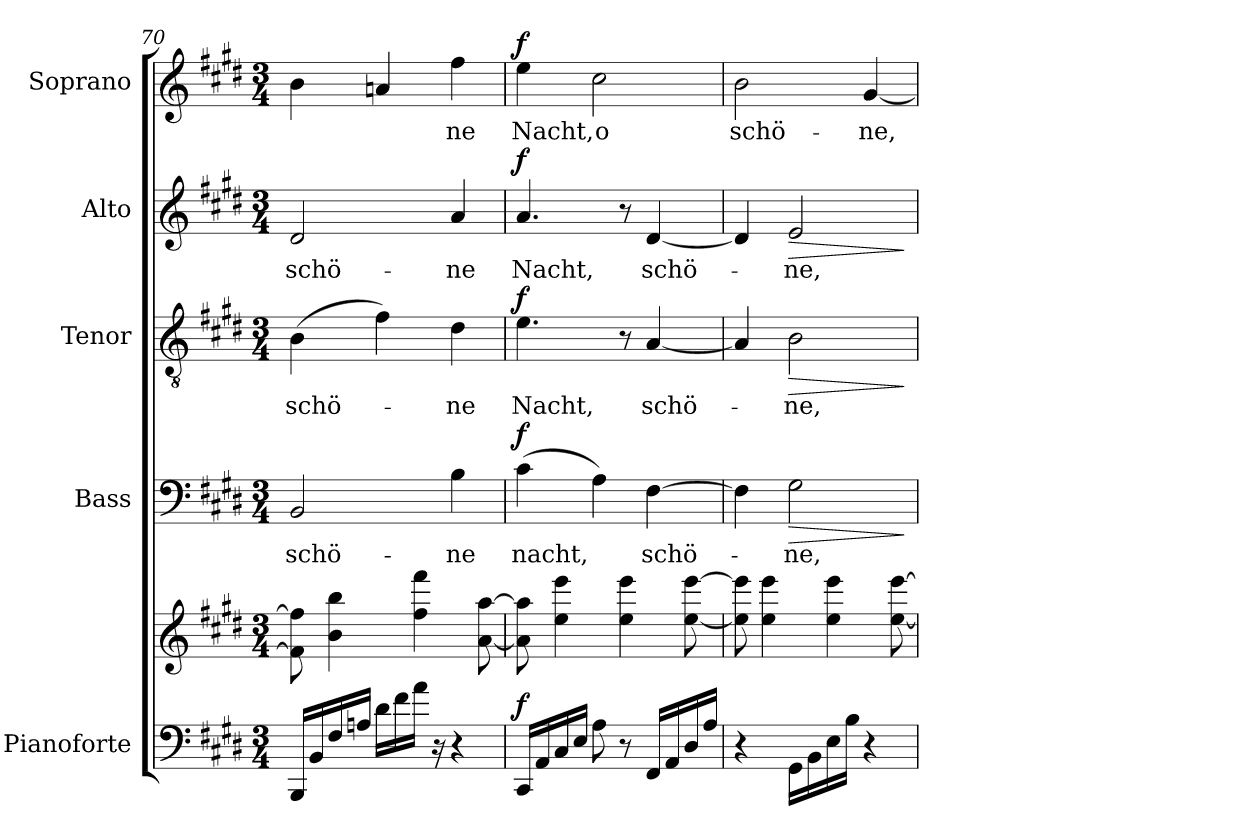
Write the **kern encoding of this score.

**kern	**kern	**dynam	**kern	**text	**dynam	**kern	**text	**dynam	**kern	**text	**dynam	**kern	**text	**dynam
*part5	*part5	*part5	*part4	*part4	*part4	*part3	*part3	*part3	*part2	*part2	*part2	*part1	*part1	*part1
*staff6	*staff5	*staff5/6	*staff4	*staff4	*staff4	*staff3	*staff3	*staff3	*staff2	*staff2	*staff2	*staff1	*staff1	*staff1
*I"Pianoforte	*	*	*I"Bass	*	*	*I"Tenor	*	*	*I"Alto	*	*	*I"Soprano	*	*
*I'Pno	*	*	*	*	*	*	*	*	*	*	*	*	*	*
*clefF4	*clefG2	*	*clefF4	*	*	*clefGv2	*	*	*clefG2	*	*	*clefG2	*	*
*k[f#c#g#d#]	*k[f#c#g#d#]	*	*k[f#c#g#d#]	*	*	*k[f#c#g#d#]	*	*	*k[f#c#g#d#]	*	*	*k[f#c#g#d#]	*	*
*M3/4	*M3/4	*	*M3/4	*	*	*M3/4	*	*	*M3/4	*	*	*M3/4	*	*
=70	=70	=70	=70	=70	=70	=70	=70	=70	=70	=70	=70	=70	=70	=70
!	!	!	!	!LO:LY:b	!	!	!LO:LY:b	!	!	!LO:LY:b	!	!	!	!
16BBB/LL	8f#\] 8ff#\]	.	2BB/	schö-	.	(4B\	schö-	.	2d#/	schö-	.	4b\	.	.
16BB/	.	.	.	.	.	.	.	.	.	.	.	.	.	.
16F#/	4b\ 4bb\	.	.	.	.	.	.	.	.	.	.	.	.	.
16An/JJ	.	.	.	.	.	.	.	.	.	.	.	.	.	.
16d#\LL	.	.	.	.	.	4f#\)	.	.	.	.	.	4an/	.	.
16f#\	.	.	.	.	.	.	.	.	.	.	.	.	.	.
16a\JJ	4ff#\ 4fff#\	.	.	.	.	.	.	.	.	.	.	.	.	.
16r	.	.	.	.	.	.	.	.	.	.	.	.	.	.
!	!	!	!	!LO:LY:b	!	!	!LO:LY:b	!	!	!LO:LY:b	!	!	!LO:LY:b	!
4r	.	.	4B\	-ne	.	4d#\	-ne	.	4a/	-ne	.	4ff#\	-ne	.
.	[8a\ [8aa\	.	.	.	.	.	.	.	.	.	.	.	.	.
=71	=71	=71	=71	=71	=71	=71	=71	=71	=71	=71	=71	=71	=71	=71
!	!	!LO:DY:a=2	!	!LO:LY:b	!LO:DY:a	!	!LO:LY:b	!LO:DY:a	!	!LO:LY:b	!LO:DY:a	!	!LO:LY:b	!LO:DY:a
16CC#/LL	8a\] 8aa\]	f	(4c#\	nacht,	f	4.e\	Nacht,	f	4.a/	Nacht,	f	4ee\	Nacht,	f
16AA/	.	.	.	.	.	.	.	.	.	.	.	.	.	.
16C#/	4ee\ 4eee\	.	.	.	.	.	.	.	.	.	.	.	.	.
16E/JJ	.	.	.	.	.	.	.	.	.	.	.	.	.	.
!	!	!	!	!	!	!	!	!	!	!	!	!	!LO:LY:b	!
8A\	.	.	4A\)	.	.	.	.	.	.	.	.	2cc#\	o	.
8r	4ee\ 4eee\	.	.	.	.	8r	.	.	8r	.	.	.	.	.
!	!	!	!	!LO:LY:b	!	!	!LO:LY:b	!	!	!LO:LY:b	!	!	!	!
16FF#/LL	.	.	[4F#\	schö-	.	[4A/	schö-	.	[4d#/	schö-	.	.	.	.
16AA/	.	.	.	.	.	.	.	.	.	.	.	.	.	.
16D#/	[8ee\ [8eee\	.	.	.	.	.	.	.	.	.	.	.	.	.
16A/JJ	.	.	.	.	.	.	.	.	.	.	.	.	.	.
!!LO:LB:g=z
=72	=72	=72	=72	=72	=72	=72	=72	=72	=72	=72	=72	=72	=72	=72
!	!	!	!	!	!	!	!	!	!	!	!	!	!LO:LY:b	!
4r	8ee\] 8eee\]	.	4F#\]	.	.	4A/]	.	.	4d#/]	.	.	2b\	schö-	.
.	4ee\ 4eee\	.	.	.	.	.	.	.	.	.	.	.	.	.
!	!	!	!	!LO:LY:b	!LO:HP:b	!	!LO:LY:b	!LO:HP:b	!	!LO:LY:b	!LO:HP:b	!	!	!
16GG#\LL	.	.	2G#\	-ne,	>	2B\	-ne,	>	2e/	-ne,	>	.	.	.
16BB\	.	.	.	.	.	.	.	.	.	.	.	.	.	.
16E\	4ee\ 4eee\	.	.	.	.	.	.	.	.	.	.	.	.	.
16B\JJ	.	.	.	.	.	.	.	.	.	.	.	.	.	.
!	!	!	!	!	!	!	!	!	!	!	!	!	!LO:LY:b	!
4r	.	.	.	.	.	.	.	.	.	.	.	[4g#/	-ne,	.
.	[8ee\ [8eee\	.	.	.	.	.	.	.	.	.	.	.	.	.
.	.	.	.	.	]	.	.	]	.	.	]	.	.	.
=	=	=	=	=	=	=	=	=	=	=	=	=	=	=
*-	*-	*-	*-	*-	*-	*-	*-	*-	*-	*-	*-	*-	*-	*-
